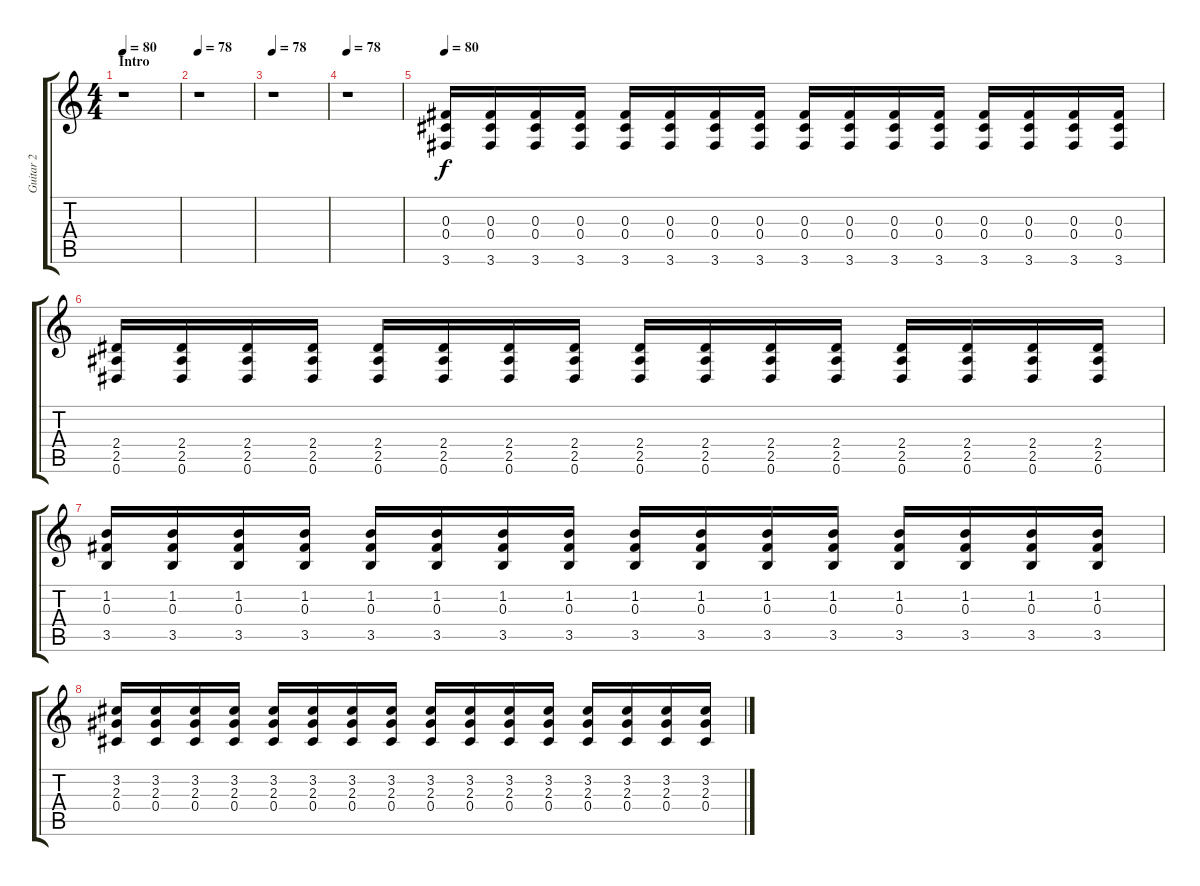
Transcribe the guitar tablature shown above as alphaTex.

\track ("Guitar 2" "Guitar 2") {instrument distortionguitar}
\staff {score tabs}
\tuning (Eb4 Bb3 Gb3 Db3 Ab2 Eb2) {hide}
\ts (4 4)
\section ("" "Intro")
\tempo 80
\tempo 78
\tempo 80
\clef g2
\ks c
r.1{dy f instrument distortionguitar} |
\tempo 78
r.1 |
\tempo 78
r.1 |
\tempo 78
r.1 |
\tempo 80
(0.3 0.4 3.6).16 (0.3 0.4 3.6).16 (0.3 0.4 3.6).16 (0.3 0.4 3.6).16 (0.3 0.4 3.6).16 (0.3 0.4 3.6).16 (0.3 0.4 3.6).16 (0.3 0.4 3.6).16 (0.3 0.4 3.6).16 (0.3 0.4 3.6).16 (0.3 0.4 3.6).16 (0.3 0.4 3.6).16 (0.3 0.4 3.6).16 (0.3 0.4 3.6).16 (0.3 0.4 3.6).16 (0.3 0.4 3.6).16 |
(2.4 2.5 0.6).16 (2.4 2.5 0.6).16 (2.4 2.5 0.6).16 (2.4 2.5 0.6).16 (2.4 2.5 0.6).16 (2.4 2.5 0.6).16 (2.4 2.5 0.6).16 (2.4 2.5 0.6).16 (2.4 2.5 0.6).16 (2.4 2.5 0.6).16 (2.4 2.5 0.6).16 (2.4 2.5 0.6).16 (2.4 2.5 0.6).16 (2.4 2.5 0.6).16 (2.4 2.5 0.6).16 (2.4 2.5 0.6).16 |
(1.2 0.3 3.5).16 (1.2 0.3 3.5).16 (1.2 0.3 3.5).16 (1.2 0.3 3.5).16 (1.2 0.3 3.5).16 (1.2 0.3 3.5).16 (1.2 0.3 3.5).16 (1.2 0.3 3.5).16 (1.2 0.3 3.5).16 (1.2 0.3 3.5).16 (1.2 0.3 3.5).16 (1.2 0.3 3.5).16 (1.2 0.3 3.5).16 (1.2 0.3 3.5).16 (1.2 0.3 3.5).16 (1.2 0.3 3.5).16 |
(3.2 2.3 0.4).16 (3.2 2.3 0.4).16 (3.2 2.3 0.4).16 (3.2 2.3 0.4).16 (3.2 2.3 0.4).16 (3.2 2.3 0.4).16 (3.2 2.3 0.4).16 (3.2 2.3 0.4).16 (3.2 2.3 0.4).16 (3.2 2.3 0.4).16 (3.2 2.3 0.4).16 (3.2 2.3 0.4).16 (3.2 2.3 0.4).16 (3.2 2.3 0.4).16 (3.2 2.3 0.4).16 (3.2 2.3 0.4).16
